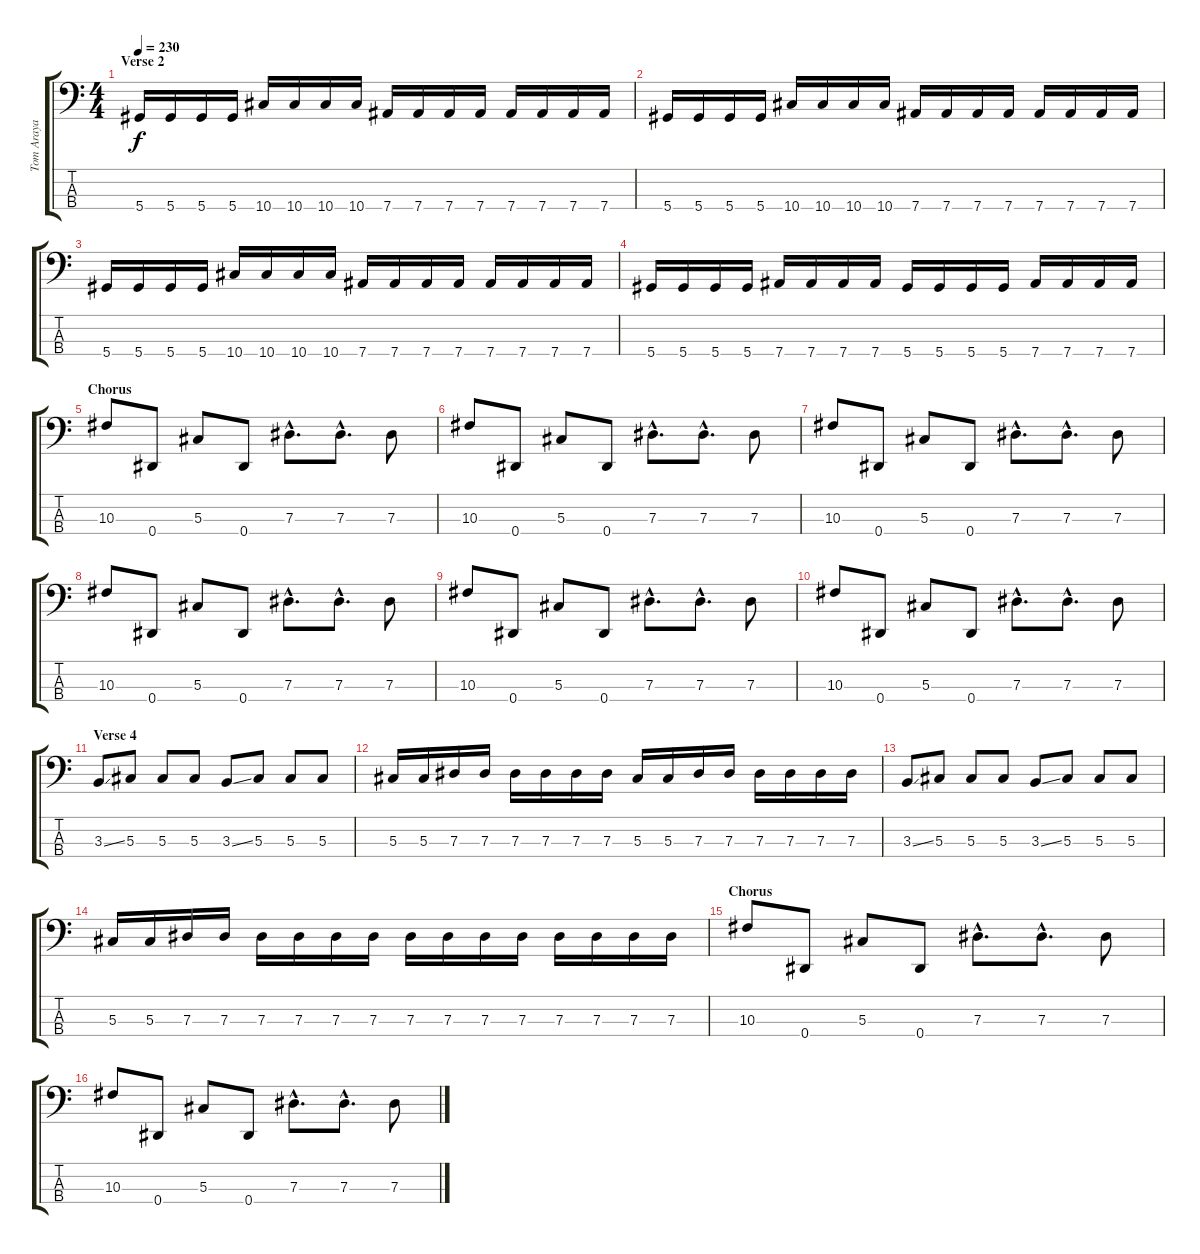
\track ("Tom Araya" "Tom Araya") {instrument distortionguitar}
\staff {score tabs}
\tuning (Gb2 Db2 Ab1 Eb1) {hide}
\ts (4 4)
\section ("" "Verse 2")
\tempo 230
\clef f4
\ks c
5.4.16{dy f} 5.4.16 5.4.16 5.4.16 10.4.16 10.4.16 10.4.16 10.4.16 7.4.16 7.4.16 7.4.16 7.4.16 7.4.16 7.4.16 7.4.16 7.4.16 |
5.4.16 5.4.16 5.4.16 5.4.16 10.4.16 10.4.16 10.4.16 10.4.16 7.4.16 7.4.16 7.4.16 7.4.16 7.4.16 7.4.16 7.4.16 7.4.16 |
5.4.16 5.4.16 5.4.16 5.4.16 10.4.16 10.4.16 10.4.16 10.4.16 7.4.16 7.4.16 7.4.16 7.4.16 7.4.16 7.4.16 7.4.16 7.4.16 |
5.4.16 5.4.16 5.4.16 5.4.16 7.4.16 7.4.16 7.4.16 7.4.16 5.4.16 5.4.16 5.4.16 5.4.16 7.4.16 7.4.16 7.4.16 7.4.16 |
\section ("" "Chorus")
10.3.8 0.4.8 5.3.8 0.4.8 7.3{hac}.8{d} 7.3{hac}.8{d} 7.3.8 |
10.3.8 0.4.8 5.3.8 0.4.8 7.3{hac}.8{d} 7.3{hac}.8{d} 7.3.8 |
10.3.8 0.4.8 5.3.8 0.4.8 7.3{hac}.8{d} 7.3{hac}.8{d} 7.3.8 |
10.3.8 0.4.8 5.3.8 0.4.8 7.3{hac}.8{d} 7.3{hac}.8{d} 7.3.8 |
10.3.8 0.4.8 5.3.8 0.4.8 7.3{hac}.8{d} 7.3{hac}.8{d} 7.3.8 |
10.3.8 0.4.8 5.3.8 0.4.8 7.3{hac}.8{d} 7.3{hac}.8{d} 7.3.8 |
\section ("" "Verse 4")
3.3{ss}.8 5.3.8 5.3.8 5.3.8 3.3{ss}.8 5.3.8 5.3.8 5.3.8 |
5.3.16 5.3.16 7.3.16 7.3.16 7.3.16 7.3.16 7.3.16 7.3.16 5.3.16 5.3.16 7.3.16 7.3.16 7.3.16 7.3.16 7.3.16 7.3.16 |
3.3{ss}.8 5.3.8 5.3.8 5.3.8 3.3{ss}.8 5.3.8 5.3.8 5.3.8 |
5.3.16 5.3.16 7.3.16 7.3.16 7.3.16 7.3.16 7.3.16 7.3.16 7.3.16 7.3.16 7.3.16 7.3.16 7.3.16 7.3.16 7.3.16 7.3.16 |
\section ("" "Chorus")
10.3.8 0.4.8 5.3.8 0.4.8 7.3{hac}.8{d} 7.3{hac}.8{d} 7.3.8 |
10.3.8 0.4.8 5.3.8 0.4.8 7.3{hac}.8{d} 7.3{hac}.8{d} 7.3.8
